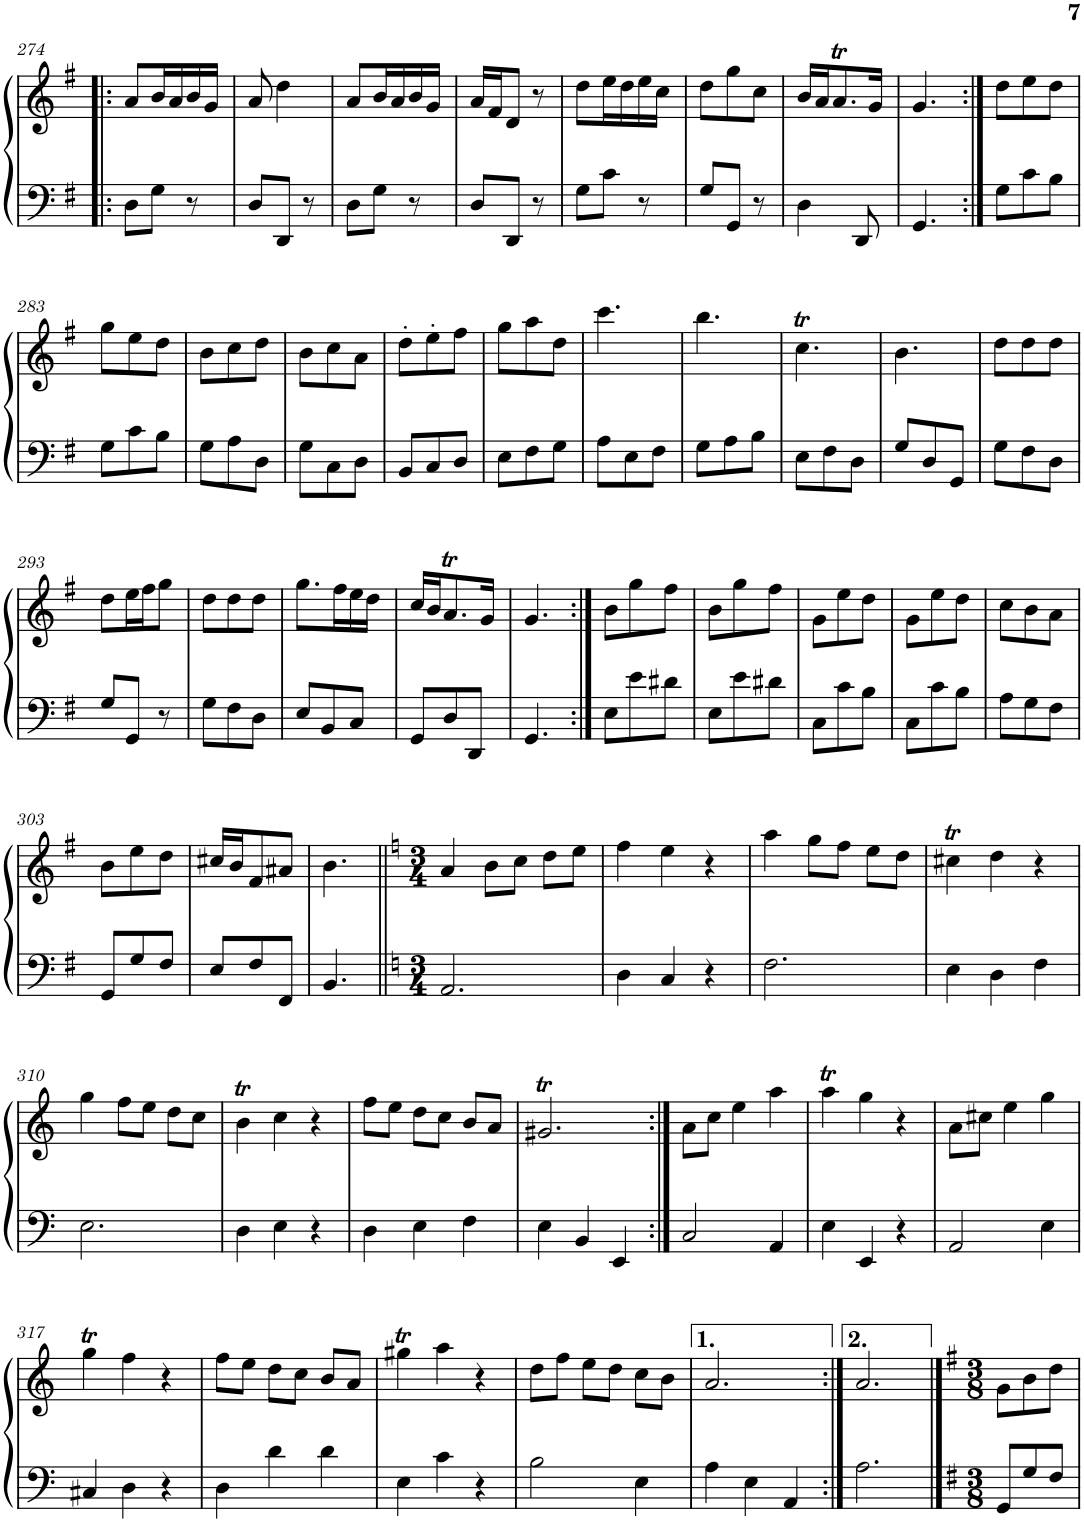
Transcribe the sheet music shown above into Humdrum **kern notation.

**kern	**kern
*part1	*part1
*staff2	*staff1
*I"Piano, Piano	*
*I'Pno.	*
!!LO:PB:g=z
*clefF4	*clefG2
*k[f#]	*k[f#]
*M3/8	*M3/8
=274!|:	=274!|:
8D\L	8a/L
8G\J	16b/L
.	16a/
8r	16b/
.	16g/JJ
=275	=275
8D/L	8a/
8DD/J	4dd\
8r	.
=276	=276
8D\L	8a/L
8G\J	16b/L
.	16a/
8r	16b/
.	16g/JJ
=277	=277
8D/L	16a/LL
.	16f#/J
8DD/J	8d/J
8r	8r
=278	=278
8G\L	8dd\L
8c\J	16ee\L
.	16dd\
8r	16ee\
.	16cc\JJ
=279	=279
8G/L	8dd\L
8GG/J	8gg\
8r	8cc\J
=280	=280
4D\	16b/LL
.	16a/J
.	8.aT/
8DD/	.
.	16g/Jk
=281	=281
4.GG/	4.g/
=282:|!	=282:|!
8G\L	8dd\L
8c\	8ee\
8B\J	8dd\J
!!LO:LB:g=z
=283	=283
8G\L	8gg\L
8c\	8ee\
8B\J	8dd\J
=284	=284
8G\L	8b\L
8A\	8cc\
8D\J	8dd\J
=285	=285
8G\L	8b\L
8C\	8cc\
8D\J	8a\J
=286	=286
8BB/L	8dd'\L
8C/	8ee'\
8D/J	8ff#\J
=287	=287
8E\L	8gg\L
8F#\	8aa\
8G\J	8dd\J
=288	=288
8A\L	4.ccc\
8E\	.
8F#\J	.
=289	=289
8G\L	4.bb\
8A\	.
8B\J	.
=290	=290
8E\L	4.ccT\
8F#\	.
8D\J	.
=291	=291
8G/L	4.b\
8D/	.
8GG/J	.
=292	=292
8G\L	8dd\L
8F#\	8dd\
8D\J	8dd\J
!!LO:LB:g=z
=293	=293
8G/L	8dd\L
8GG/J	16ee\L
.	16ff#\J
8r	8gg\J
=294	=294
8G\L	8dd\L
8F#\	8dd\
8D\J	8dd\J
=295	=295
8E/L	8.gg\L
8BB/	.
.	16ff#\L
8C/J	16ee\
.	16dd\JJ
=296	=296
8GG/L	16cc/LL
.	16b/J
8D/	8.aT/
8DD/J	.
.	16g/Jk
=297	=297
4.GG/	4.g/
=298:|!	=298:|!
8E\L	8b\L
8e\	8gg\
8d#X\J	8ff#\J
=299	=299
8E\L	8b\L
8e\	8gg\
8d#X\J	8ff#\J
=300	=300
8C\L	8g\L
8c\	8ee\
8B\J	8dd\J
=301	=301
8C\L	8g\L
8c\	8ee\
8B\J	8dd\J
=302	=302
8A\L	8cc\L
8G\	8b\
8F#\J	8a\J
!!LO:LB:g=z
=303	=303
8GG/L	8b\L
8G/	8ee\
8F#/J	8dd\J
=304	=304
8E/L	16cc#X/LL
.	16b/J
8F#/	8f#/
8FF#/J	8a#X/J
=305	=305
4.BB/	4.b\
=306||	=306||
*k[]	*k[]
*M3/4	*M3/4
2.AA/	4a/
.	8b\L
.	8cc\J
.	8dd\L
.	8ee\J
=307	=307
4D\	4ff\
4C/	4ee\
4r	4r
=308	=308
2.F\	4aa\
.	8gg\L
.	8ff\J
.	8ee\L
.	8dd\J
=309	=309
4E\	4cc#Xt\
4D\	4dd\
4F\	4r
!!LO:LB:g=z
=310	=310
2.E\	4gg\
.	8ff\L
.	8ee\J
.	8dd\L
.	8cc\J
=311	=311
4D\	4bt\
4E\	4cc\
4r	4r
=312	=312
4D\	8ff\L
.	8ee\J
4E\	8dd\L
.	8cc\J
4F\	8b/L
.	8a/J
=313	=313
4E\	2.g#Xt/
4BB/	.
4EE/	.
=314:|!	=314:|!
2C/	8a\L
.	8cc\J
.	4ee\
4AA/	4aa\
=315	=315
4E\	4aaT\
4EE/	4gg\
4r	4r
=316	=316
2AA/	8a\L
.	8cc#X\J
.	4ee\
4E\	4gg\
!!LO:LB:g=z
=317	=317
4C#X/	4ggT\
4D\	4ff\
4r	4r
=318	=318
4D\	8ff\L
.	8ee\J
4d\	8dd\L
.	8cc\J
4d\	8b/L
.	8a/J
=319	=319
4E\	4gg#Xt\
4c\	4aa\
4r	4r
=320	=320
2B\	8dd\L
.	8ff\J
.	8ee\L
.	8dd\J
4E\	8cc\L
.	8b\J
=321	=321
4A\	2.a/
4E\	.
4AA/	.
=322:|!	=322:|!
2.A\	2.a/
==323	==323
*k[f#]	*k[f#]
*M3/8	*M3/8
8GG/L	8g\L
8G/	8b\
8F#/J	8dd\J
=	=
*-	*-
